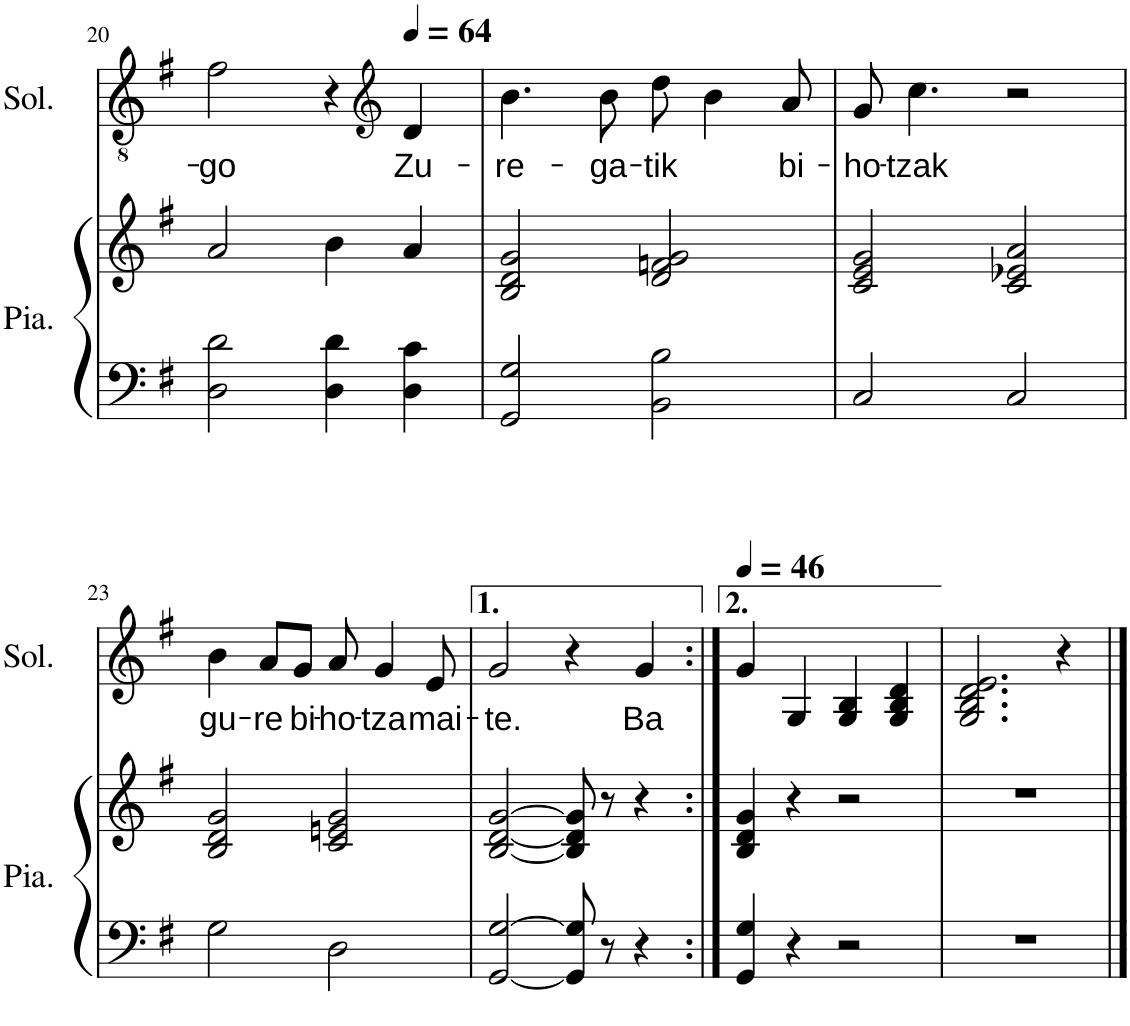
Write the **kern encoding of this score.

**kern	**kern	**kern	**text
*part2	*part2	*part1	*part1
*staff3	*staff2	*staff1	*staff1
*I"Piano	*	*I"Solo	*
*I'Pia.	*	*I'Sol.	*
!!LO:PB:g=z
*clefF4	*clefG2	*clefGv2	*
*k[f#]	*k[f#]	*k[f#]	*
*M4/4	*M4/4	*M4/4	*
=20	=20	=20	=20
!	!	!	!LO:LY:b
2D\ 2d\	2a/	2f#\	-go
4D\ 4d\	4b\	4r	.
*	*	*clefG2	*
*	*	*MM64	*
!	!	!	!LO:LY:b
4D\ 4c\	4a/	4d/	Zu-
=21	=21	=21	=21
!	!	!	!LO:LY:b
2GG/ 2G/	2B/ 2d/ 2g/	4.b\	-re-
!	!	!	!LO:LY:b
.	.	8b\	-ga-
!	!	!	!LO:LY:b
2BB\ 2B\	2d/ 2fn/ 2g/	8dd\	-tik
.	.	4b\	.
!	!	!	!LO:LY:b
.	.	8a/	bi-
=22	=22	=22	=22
!	!	!	!LO:LY:b
2C/	2c/ 2e/ 2g/	8g/	-ho-
!	!	!	!LO:LY:b
.	.	4.cc\	-tzak
2C/	2c/ 2e-X/ 2a/	2r	.
!!LO:LB:g=z
=23	=23	=23	=23
!	!	!	!LO:LY:b
2G\	2B/ 2d/ 2g/	4b\	gu-
!	!	!	!LO:LY:b
.	.	8a/L	-re
!	!	!	!LO:LY:b
.	.	8g/J	bi-
!	!	!	!LO:LY:b
2D\	2c/ 2en/ 2g/	8a/	-ho-
!	!	!	!LO:LY:b
.	.	4g/	-tza
!	!	!	!LO:LY:b
.	.	8e/	mai-
=24	=24	=24	=24
!	!	!	!LO:LY:b
[2GG/ [2G/	[2B/ [2d/ [2g/	2g/	-te.
8GG/] 8G/]	8B/] 8d/] 8g/]	4r	.
8r	8r	.	.
!	!	!	!LO:LY:b
4r	4r	4g/	Ba
=25:|!	=25:|!	=25:|!	=25:|!
*	*	*MM46	*
4GG/ 4G/	4B/ 4d/ 4g/	4g/	.
4r	4r	4G/	.
2r	2r	4G/ 4B/	.
.	.	4G/ 4B/ 4d/	.
=26	=26	=26	=26
1r	1r	2.G/ 2.B/ 2.d/ 2.e/	.
.	.	4r	.
==	==	==	==
*-	*-	*-	*-
